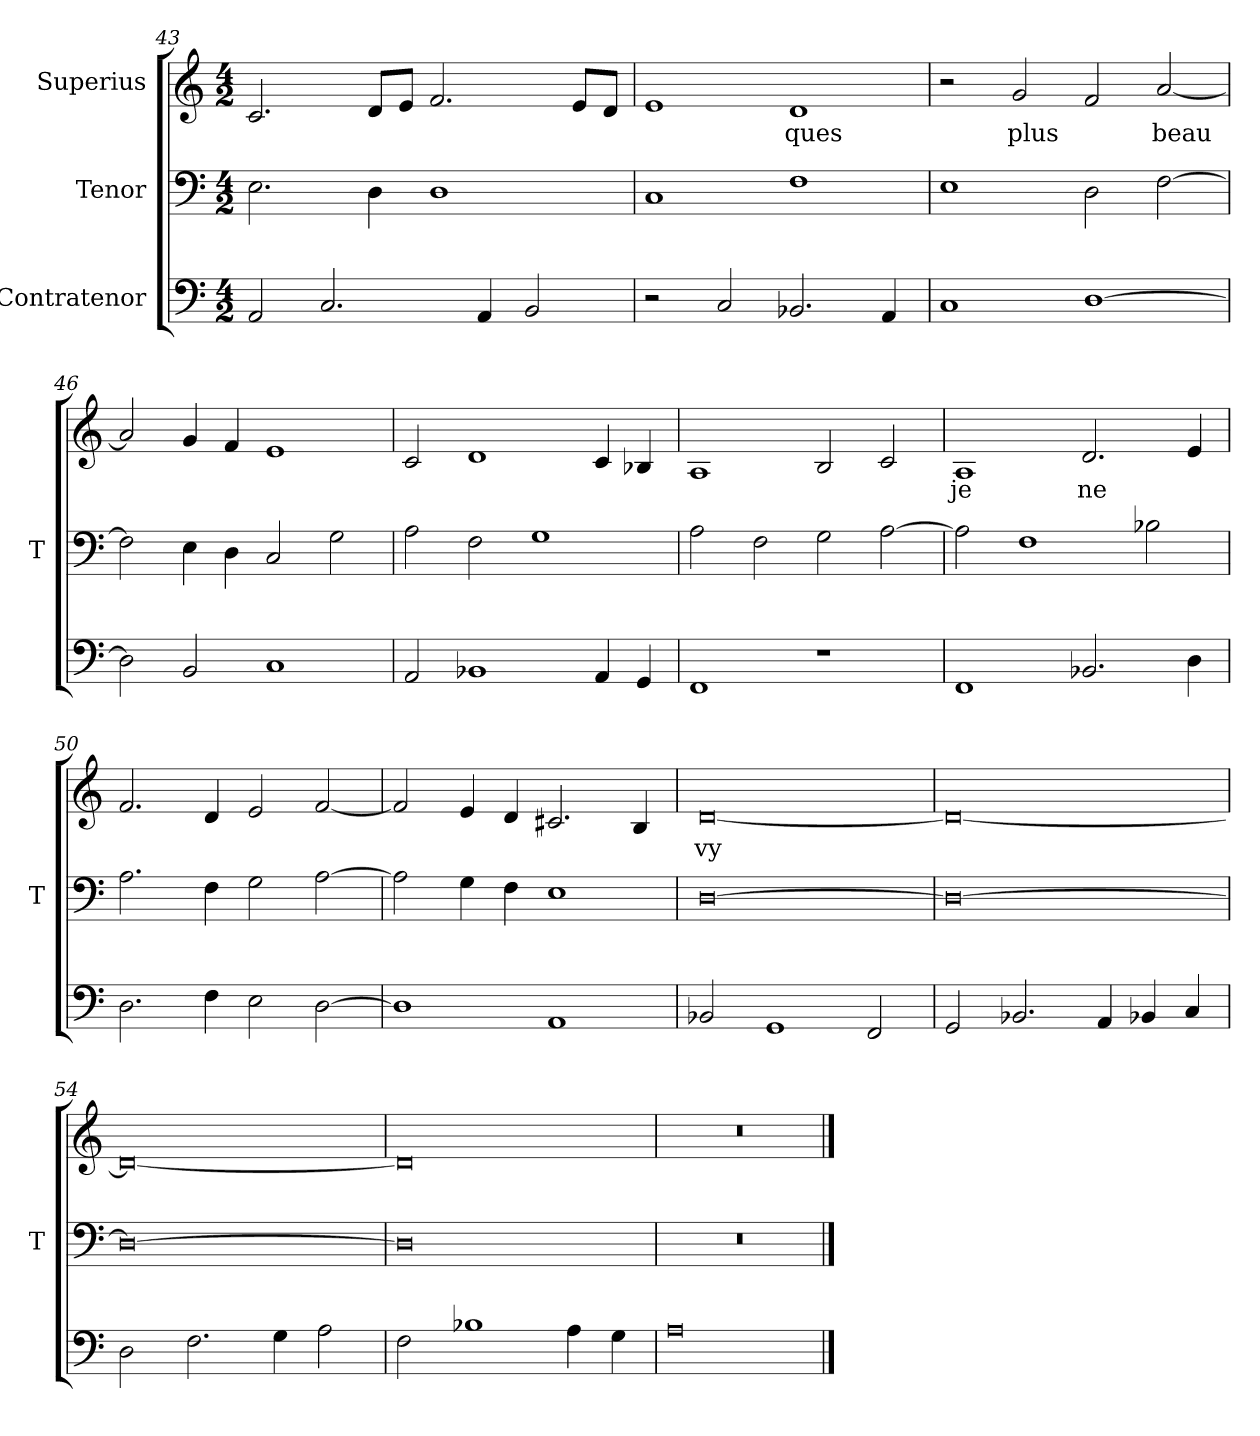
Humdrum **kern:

**kern	**kern	**kern	**text
*part3	*part2	*part1	*part1
*staff3	*staff2	*staff1	*staff1
*I"Contratenor	*I"Tenor	*I"Superius	*
*	*I'T	*	*
*clefF4	*clefF4	*clefG2	*
*M4/2	*M4/2	*M4/2	*
=43	=43	=43	=43
2AA	2.E	2.c	.
2.C	.	.	.
.	4D	8d/L	.
.	.	8e/J	.
.	1D	2.f	.
4AA	.	.	.
2BB	.	.	.
.	.	8e/L	.
.	.	8d/J	.
=44	=44	=44	=44
2r	1C	1e	.
2C	.	.	.
2.BB-X	1F	1d	-ques
4AA	.	.	.
=45	=45	=45	=45
1C	1E	2r	.
.	.	2g	-plus
[1D	2D	2f	.
.	[2F	[2a	-beau
=46	=46	=46	=46
2D]	2F]	2a]	.
2BB	4E	4g	.
.	4D	4f	.
1C	2C	1e	.
.	2G	.	.
=47	=47	=47	=47
2AA	2A	2c	.
1BB-X	2F	1d	.
.	1G	.	.
4AA	.	4c	.
4GG	.	4B-X	.
=48	=48	=48	=48
1FF	2A	1A	.
.	2F	.	.
1r	2G	2B	.
.	[2A	2c	.
=49	=49	=49	=49
1FF	2A]	1A	-je
.	1F	.	.
2.BB-X	.	2.d	-ne
.	2B-X	.	.
4D	.	4e	.
=50	=50	=50	=50
2.D	2.A	2.f	.
4F	4F	4d	.
2E	2G	2e	.
[2D	[2A	[2f	.
=51	=51	=51	=51
1D]	2A]	2f]	.
.	4G	4e	.
.	4F	4d	.
1AA	1E	2.c#X	.
.	.	4B	.
=52	=52	=52	=52
2BB-X	[0D	[0d	-vy
1GG	.	.	.
2FF	.	.	.
=53	=53	=53	=53
2GG	0D_	0d_	.
2.BB-X	.	.	.
4AA	.	.	.
4BB-X	.	.	.
4C	.	.	.
=54	=54	=54	=54
2D	0D_	0d_	.
2.F	.	.	.
4G	.	.	.
2A	.	.	.
=55	=55	=55	=55
2F	0D]	0d]	.
1B-X	.	.	.
4A	.	.	.
4G	.	.	.
=56	=56	=56	=56
0A	0r	0r	.
==	==	==	==
*-	*-	*-	*-
